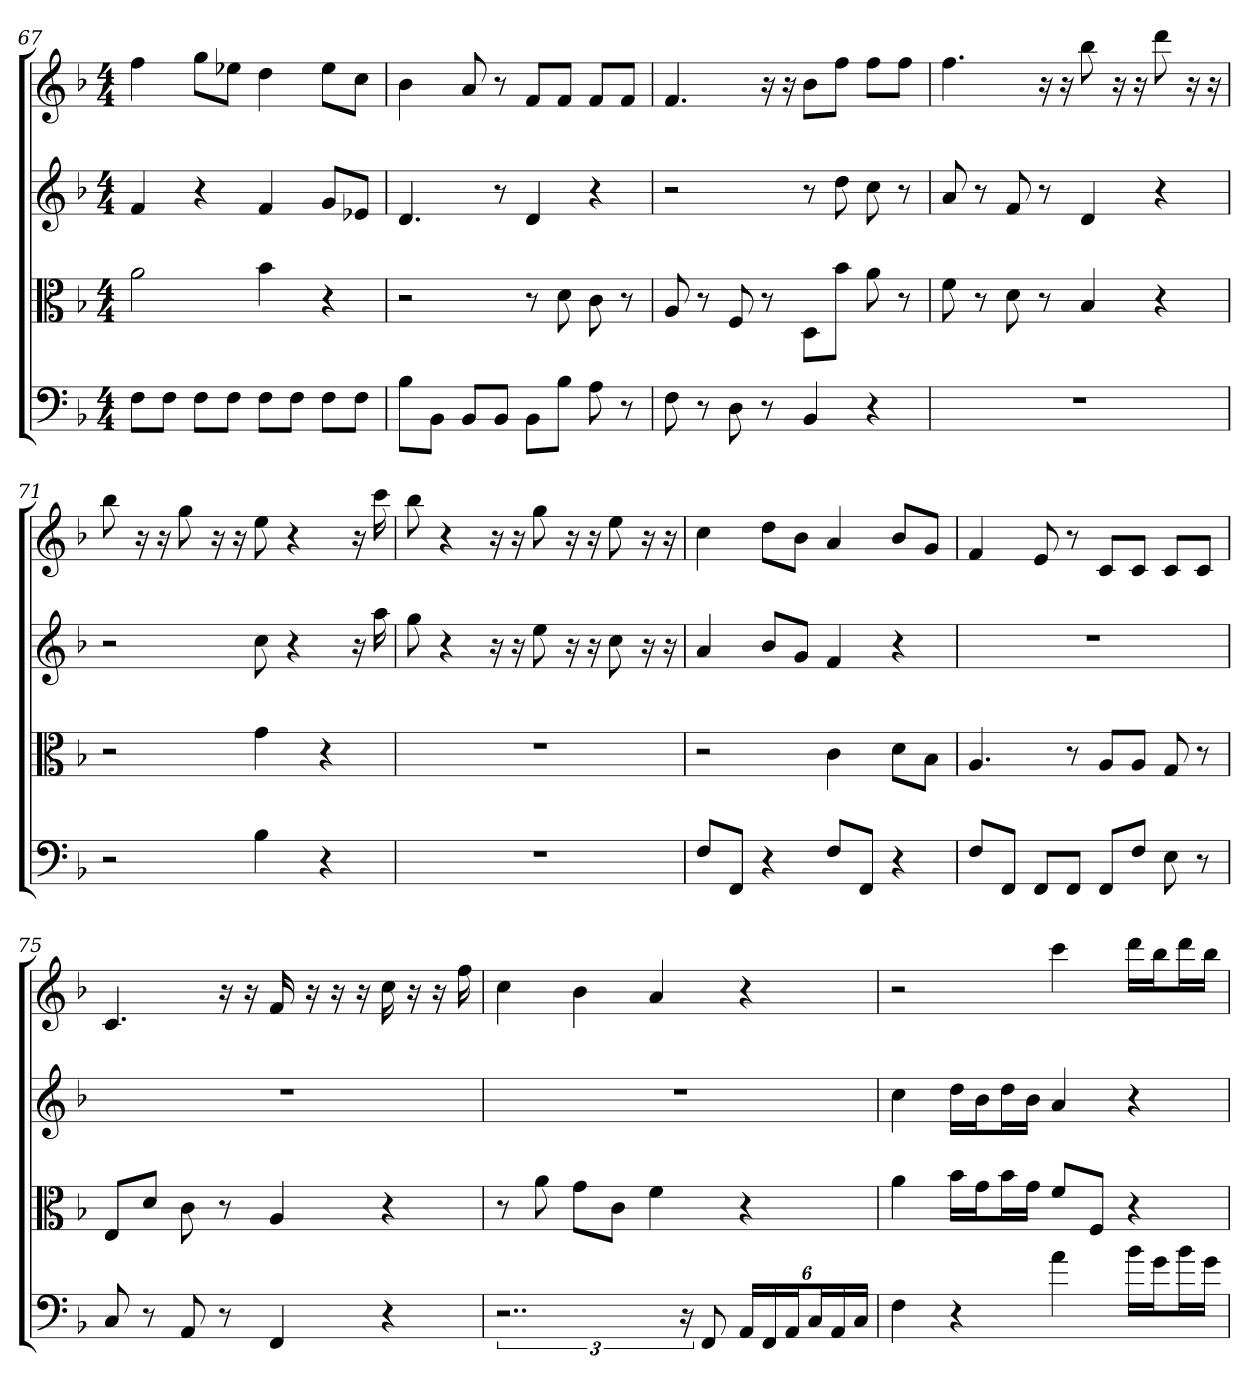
**kern	**kern	**kern	**kern
*part4	*part3	*part2	*part1
*staff4	*staff3	*staff2	*staff1
*clefF4	*clefC3	*clefG2	*clefG2
*k[b-]	*k[b-]	*k[b-]	*k[b-]
*F:	*F:	*F:	*F:
*M4/4	*M4/4	*M4/4	*M4/4
=67	=67	=67	=67
8F\L	2a	4f	4ff
8F\J	.	.	.
8F\L	.	4r	8gg\L
8F\J	.	.	8ee-X\J
8F\L	4b-	4f	4dd
8F\J	.	.	.
8F\L	4r	8g/L	8ee-\L
8F\J	.	8e-X/J	8cc\J
=68	=68	=68	=68
8B-\L	2r	4.d	4b-
8BB-\J	.	.	.
8BB-/L	.	.	8a
8BB-/J	.	8r	8r
8BB-\L	8r	4d	8f/L
8B-\J	8d	.	8f/J
8A	8c	4r	8f/L
8r	8r	.	8f/J
=69	=69	=69	=69
8F	8A	2r	4.f
8r	8r	.	.
8D	8F	.	.
8r	8r	.	16r
.	.	.	16r
4BB-	8D\L	8r	8b-\L
.	8b-\J	8dd	8ff\J
4r	8a	8cc	8ff\L
.	8r	8r	8ff\J
=70	=70	=70	=70
1r	8f	8a	4.ff
.	8r	8r	.
.	8d	8f	.
.	8r	8r	16r
.	.	.	16r
.	4B-	4d	8bb-
.	.	.	16r
.	.	.	16r
.	4r	4r	8ddd
.	.	.	16r
.	.	.	16r
=71	=71	=71	=71
2r	2r	2r	8bb-
.	.	.	16r
.	.	.	16r
.	.	.	8gg
.	.	.	16r
.	.	.	16r
4B-	4g	8cc	8ee
.	.	4r	4r
4r	4r	.	.
.	.	16r	16r
.	.	16aa	16ccc
=72	=72	=72	=72
1r	1r	8gg	8bb-
.	.	4r	4r
.	.	16r	16r
.	.	16r	16r
.	.	8ee	8gg
.	.	16r	16r
.	.	16r	16r
.	.	8cc	8ee
.	.	16r	16r
.	.	16r	16r
=73	=73	=73	=73
8F/L	2r	4a	4cc
8FF/J	.	.	.
4r	.	8b-/L	8dd\L
.	.	8g/J	8b-\J
8F/L	4c	4f	4a
8FF/J	.	.	.
4r	8d\L	4r	8b-/L
.	8B-\J	.	8g/J
=74	=74	=74	=74
8F/L	4.A	1r	4f
8FF/J	.	.	.
8FF/L	.	.	8e
8FF/J	8r	.	8r
8FF/L	8A/L	.	8c/L
8F/J	8A/J	.	8c/J
8E	8G	.	8c/L
8r	8r	.	8c/J
=75	=75	=75	=75
8C	8E/L	1r	4.c
8r	8d/J	.	.
8AA	8c	.	.
8r	8r	.	16r
.	.	.	16r
4FF	4A	.	16f
.	.	.	16r
.	.	.	16r
.	.	.	16r
4r	4r	.	16cc
.	.	.	16r
.	.	.	16r
.	.	.	16ff
=76	=76	=76	=76
3..r	8r	1r	4cc
.	8a	.	.
.	8g\L	.	4b-
.	8c\J	.	.
.	4f	.	4a
24r	.	.	.
8FF	.	.	.
24AA/LL	4r	.	4r
24FF/	.	.	.
24AA/J	.	.	.
24C/L	.	.	.
24AA/	.	.	.
24C/JJ	.	.	.
=77	=77	=77	=77
4F	4a	4cc	2r
4r	16b-\LL	16dd\LL	.
.	16g\J	16b-\J	.
.	16b-\L	16dd\L	.
.	16g\JJ	16b-\JJ	.
4a	8f/L	4a	4ccc
.	8F/J	.	.
16b-\LL	4r	4r	16ddd\LL
16g\J	.	.	16bb-\J
16b-\L	.	.	16ddd\L
16g\JJ	.	.	16bb-\JJ
=	=	=	=
*-	*-	*-	*-
